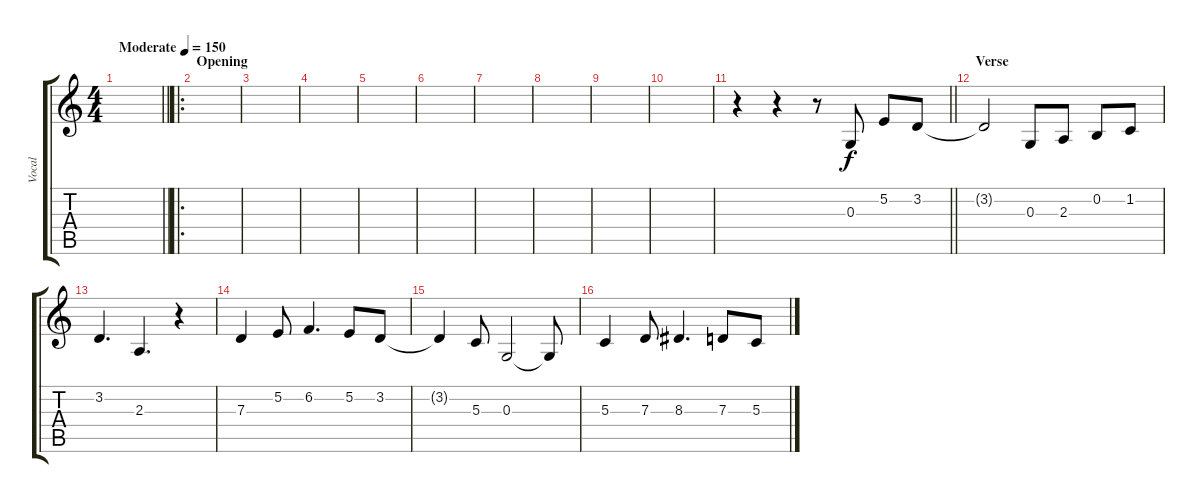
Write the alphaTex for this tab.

\track ("Vocal" "Vocal") {instrument synthbrass1 bank 9}
\staff {score tabs}
\tuning (E4 B3 G3 D3 A2 E2) {hide}
\ts (4 4)
\tempo (150 "Moderate")
\clef g2
\barLineRight lightlight
\ks c
|
\ro
\section ("" "Opening")
|
|
|
|
|
|
|
|
|
\barLineRight lightlight
r.4 r.4 r.8 0.3.8 5.2.8 3.2.8 |
\section ("" "Verse")
3.2{t}.2 0.3.8 2.3.8 0.2.8 1.2.8 |
3.2.4{d} 2.3.4{d} r.4 |
7.3.4 5.2.8 6.2.4{d} 5.2.8 3.2.8 |
3.2{t}.4 5.3.8 0.3.2 0.3{t}.8 |
5.3.4 7.3.8 8.3.4{d} 7.3.8 5.3.8
